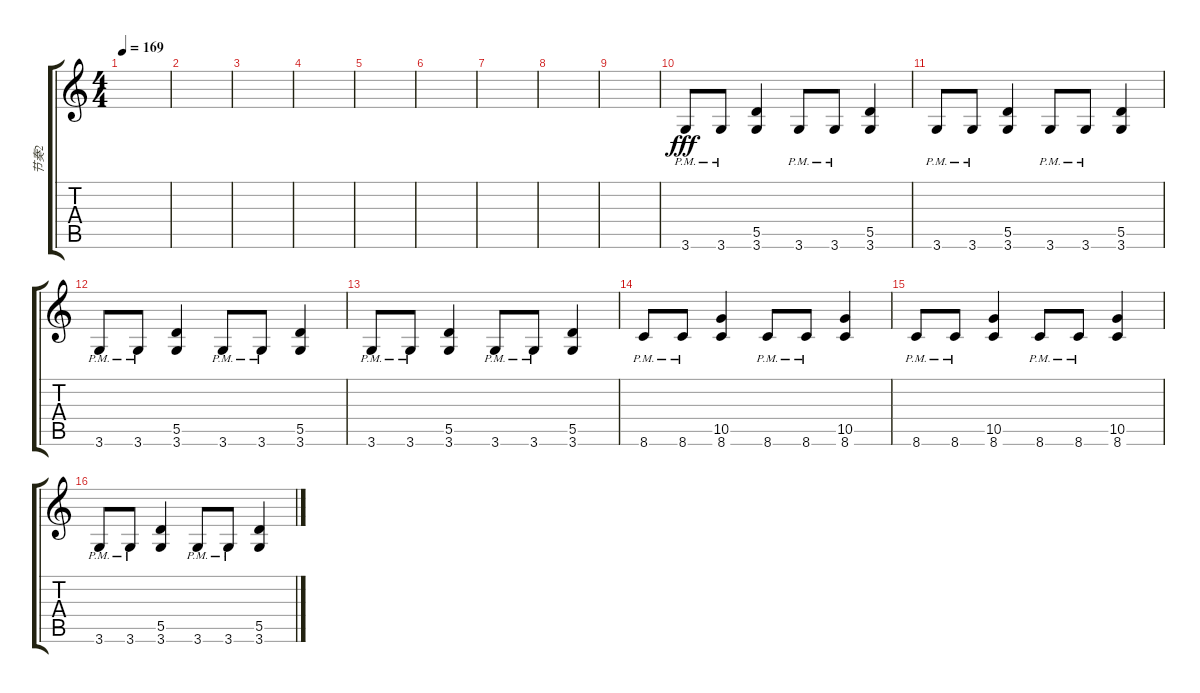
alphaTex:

\track ("节奏2" "节奏2") {instrument overdrivenguitar}
\staff {score tabs}
\tuning (E4 B3 G3 D3 A2 E2) {hide}
\ts (4 4)
\tempo 169
\clef g2
\ks c
|
|
|
|
|
|
|
|
|
3.6{pm}.8{dy fff} 3.6{pm}.8 (5.5 3.6).4 3.6{pm}.8 3.6{pm}.8 (5.5 3.6).4 |
3.6{pm}.8 3.6{pm}.8 (5.5 3.6).4 3.6{pm}.8 3.6{pm}.8 (5.5 3.6).4 |
3.6{pm}.8 3.6{pm}.8 (5.5 3.6).4 3.6{pm}.8 3.6{pm}.8 (5.5 3.6).4 |
3.6{pm}.8 3.6{pm}.8 (5.5 3.6).4 3.6{pm}.8 3.6{pm}.8 (5.5 3.6).4 |
8.6{pm}.8 8.6{pm}.8 (10.5 8.6).4 8.6{pm}.8 8.6{pm}.8 (10.5 8.6).4 |
8.6{pm}.8 8.6{pm}.8 (10.5 8.6).4 8.6{pm}.8 8.6{pm}.8 (10.5 8.6).4 |
3.6{pm}.8 3.6{pm}.8 (5.5 3.6).4 3.6{pm}.8 3.6{pm}.8 (5.5 3.6).4
